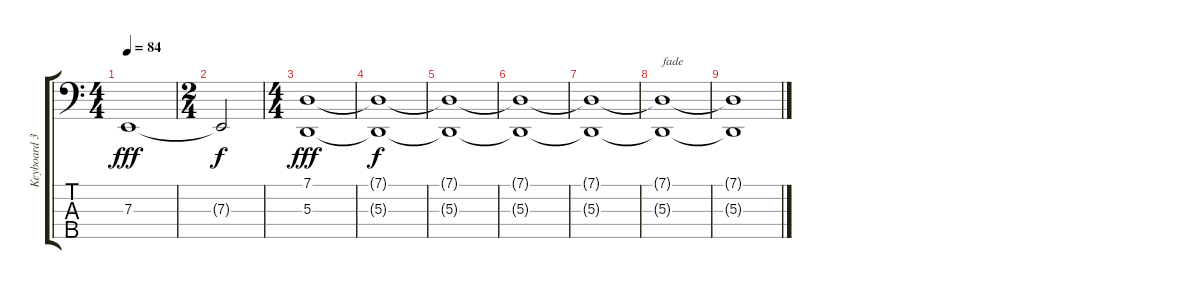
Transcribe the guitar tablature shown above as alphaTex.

\track ("Keyboard 3" "Keyboard 3") {instrument stringensemble1}
\staff {score tabs}
\tuning (G2 D2 A1 E1 B0) {hide}
\ts (4 4)
\tempo 84
\clef f4
\ks c
7.3.1{dy fff} |
\ts (2 4)
7.3{t}.2{dy f} |
\ts (4 4)
(7.1 5.3).1{dy fff} |
(7.1{t} 5.3{t}).1{dy f} |
(7.1{t} 5.3{t}).1 |
(7.1{t} 5.3{t}).1 |
(7.1{t} 5.3{t}).1 |
(7.1{t} 5.3{t}).1{txt "fade" volume 0} |
(7.1{t} 5.3{t}).1
